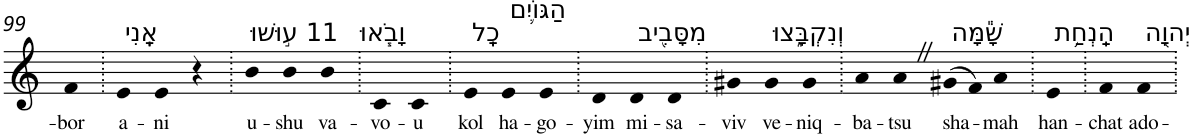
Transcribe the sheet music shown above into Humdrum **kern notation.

**kern	**text
*part1	*part1
*staff1	*staff1
*I"Piano	*
*I'Pno	*
!!LO:PB:g=z
*clefG2	*
*k[]	*
=99	=99
!	!LO:LY:b
4f	-bor
=100.	=100.
!LO:TX:a:t=אָֽנִי	!
!	!LO:LY:b
4e	a-
!	!LO:LY:b
4e	-ni
4r	.
=101.	=101.
!LO:TX:a:t=11 ע֣וּשׁוּ	!
!	!LO:LY:b
4b	u-
!	!LO:LY:b
4b	-shu
!LO:TX:a:t=וָבֹ֧אוּ	!
!	!LO:LY:b
4b	va-
=102.	=102.
!	!LO:LY:b
4c	-vo-
!	!LO:LY:b
4c	-u
=103.	=103.
!LO:TX:a:t=כָֽל	!
!	!LO:LY:b
4e	kol
!LO:TX:a:t=הַגּוֹיִ֛ם	!
!	!LO:LY:b
4e	ha-
!	!LO:LY:b
4e	-go-
=104.	=104.
!	!LO:LY:b
4d	-yim
!LO:TX:a:t=מִסָּבִ֖יב	!
!	!LO:LY:b
4d	mi-
!	!LO:LY:b
4d	-sa-
=105.	=105.
!	!LO:LY:b
4g#X	-viv
!LO:TX:a:t=וְנִקְבָּ֑צוּ	!
!	!LO:LY:b
4g#	ve-
!	!LO:LY:b
4g#	-niq-
=106.	=106.
!	!LO:LY:b
4a	-ba-
!	!LO:LY:b
4aZ	-tsu
!LO:TX:a:t=שָׁ֕מָּה	!
!	!LO:LY:b
(>8g#X	sha-
8f)	.
!	!LO:LY:b
4a	-mah
=107.	=107.
!LO:TX:a:t=הַֽנְחַ֥ת	!
!	!LO:LY:b
4e	han-
=108.	=108.
!	!LO:LY:b
4f	-chat
!LO:TX:a:t=יְהוָ֖ה	!
!	!LO:LY:b
4f	ado-
=.	=.
*-	*-
